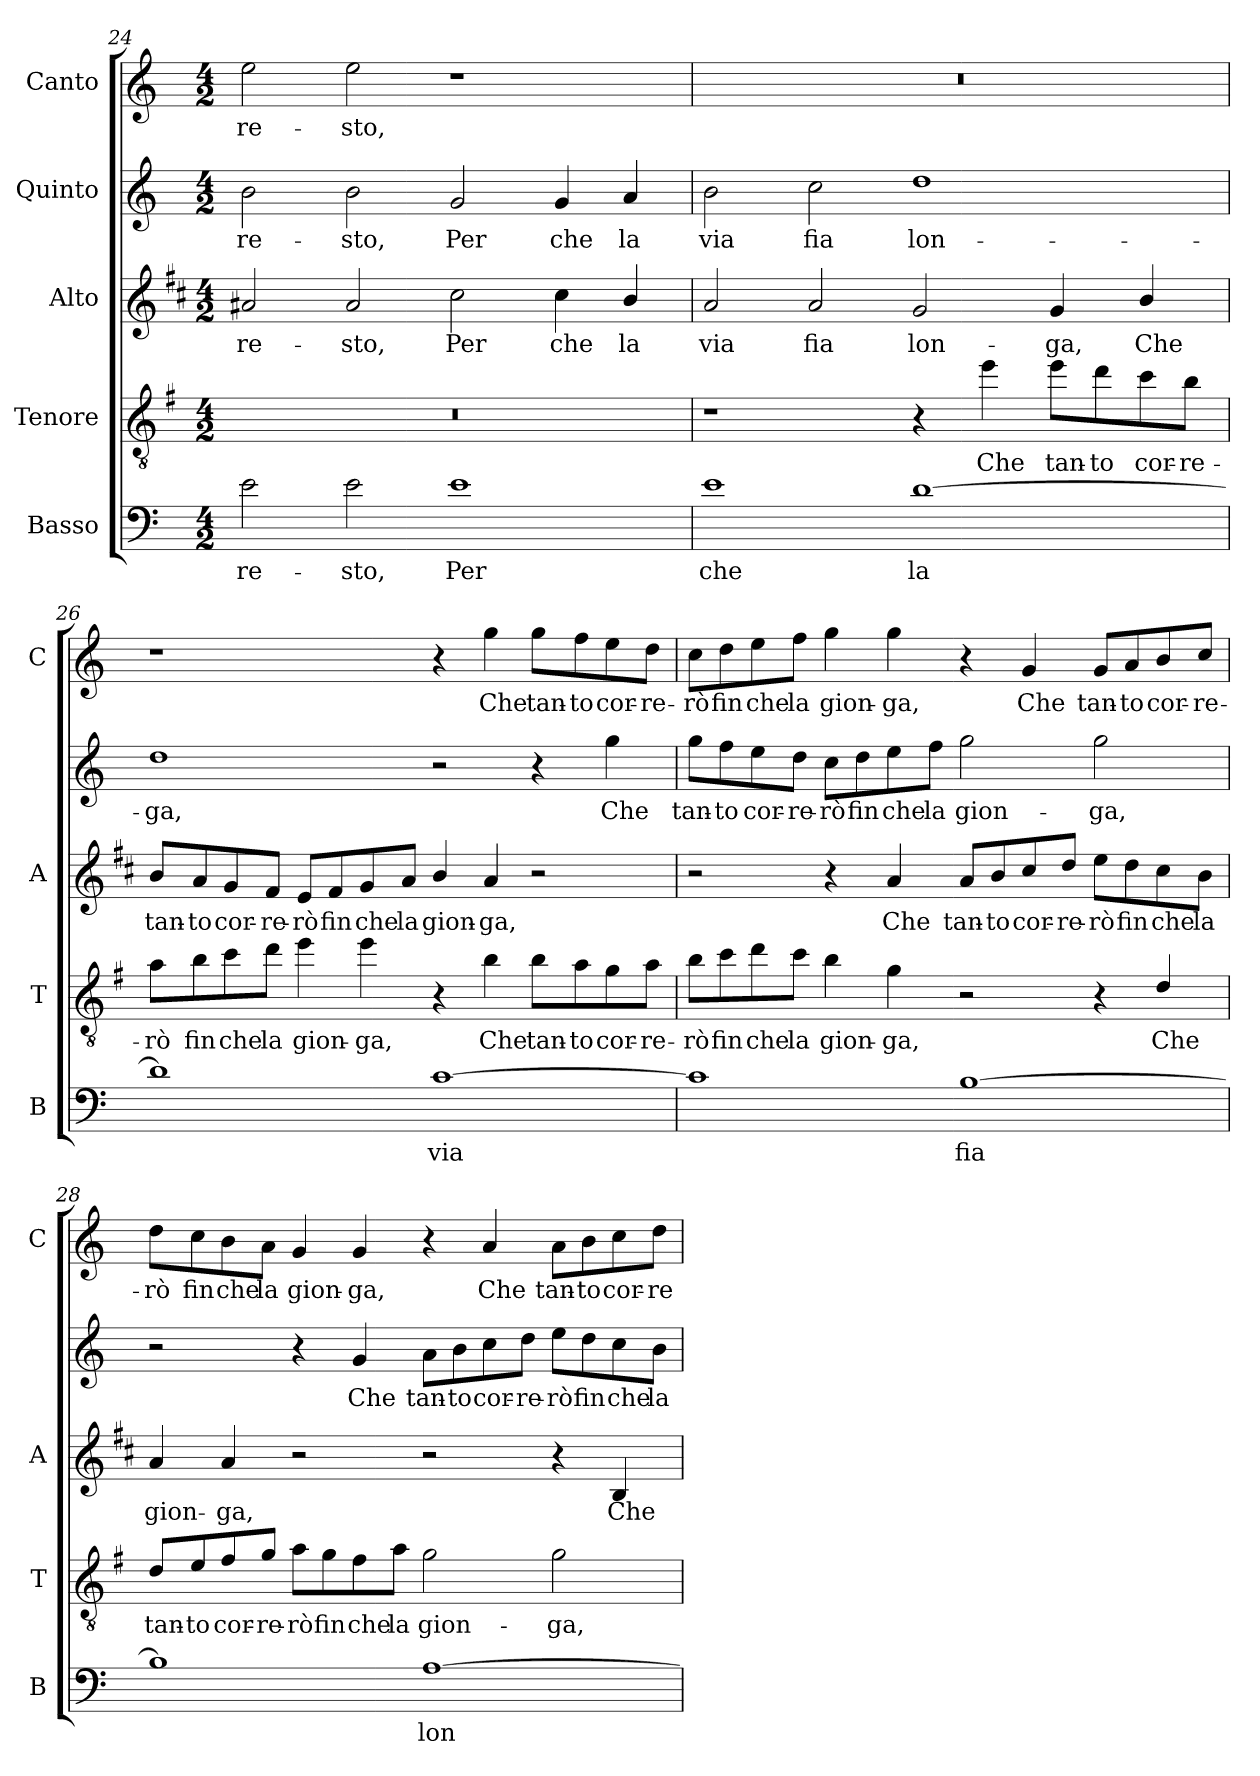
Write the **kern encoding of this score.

**kern	**text	**kern	**text	**kern	**text	**kern	**text	**kern	**text
*part5	*part5	*part4	*part4	*part3	*part3	*part2	*part2	*part1	*part1
*staff5	*staff5	*staff4	*staff4	*staff3	*staff3	*staff2	*staff2	*staff1	*staff1
*I"Basso	*	*I"Tenore	*	*I"Alto	*	*I"Quinto	*	*I"Canto	*
*I'B	*	*I'T	*	*I'A	*	*	*	*I'C	*
*clefF4	*	*clefGv2	*	*clefG2	*	*clefG2	*	*clefG2	*
*	*	*ITrd4c7	*	*ITrd1c2	*	*	*	*	*
*k[]	*	*k[]	*	*k[]	*	*k[]	*	*k[]	*
*C:	*	*C:	*	*C:	*	*C:	*	*C:	*
*M4/2	*	*M4/2	*	*M4/2	*	*M4/2	*	*M4/2	*
=24	=24	=24	=24	=24	=24	=24	=24	=24	=24
!	!LO:LY:b	!	!	!	!LO:LY:b	!	!LO:LY:b	!	!LO:LY:b
2e\	-re-	0r	.	2g#X/	-re-	2b\	-re-	2ee\	-re-
!	!LO:LY:b	!	!	!	!LO:LY:b	!	!LO:LY:b	!	!LO:LY:b
2e\	-sto,	.	.	2g#/	-sto,	2b\	-sto,	2ee\	-sto,
!	!LO:LY:b	!	!	!	!LO:LY:b	!	!LO:LY:b	!	!
1e	Per	.	.	2b\	Per	2g/	Per	1r	.
!	!	!	!	!	!LO:LY:b	!	!LO:LY:b	!	!
.	.	.	.	4b\	che	4g/	che	.	.
!	!	!	!	!	!LO:LY:b	!	!LO:LY:b	!	!
.	.	.	.	4a/	la	4a/	la	.	.
!!LO:LB:g=z
=25	=25	=25	=25	=25	=25	=25	=25	=25	=25
!	!LO:LY:b	!	!	!	!LO:LY:b	!	!LO:LY:b	!	!
1e	che	1r	.	2g/	via	2b\	via	0r	.
!	!	!	!	!	!LO:LY:b	!	!LO:LY:b	!	!
.	.	.	.	2g/	fia	2cc\	fia	.	.
!	!LO:LY:b	!	!	!	!LO:LY:b	!	!LO:LY:b	!	!
[1d	la	4r	.	2f/	lon-	1dd	lon-	.	.
!	!	!	!LO:LY:b	!	!	!	!	!	!
.	.	4a\	Che	.	.	.	.	.	.
!	!	!	!LO:LY:b	!	!LO:LY:b	!	!	!	!
.	.	8a\L	tan-	4f/	-ga,	.	.	.	.
!	!	!	!LO:LY:b	!	!	!	!	!	!
.	.	8g\	-to	.	.	.	.	.	.
!	!	!	!LO:LY:b	!	!LO:LY:b	!	!	!	!
.	.	8f\	cor-	4a/	Che	.	.	.	.
!	!	!	!LO:LY:b	!	!	!	!	!	!
.	.	8e\J	-re-	.	.	.	.	.	.
=26	=26	=26	=26	=26	=26	=26	=26	=26	=26
!	!	!	!LO:LY:b	!	!LO:LY:b	!	!LO:LY:b	!	!
1d]	.	8d\L	-rò	8a/L	tan-	1dd	-ga,	1r	.
!	!	!	!LO:LY:b	!	!LO:LY:b	!	!	!	!
.	.	8e\	fin	8g/	-to	.	.	.	.
!	!	!	!LO:LY:b	!	!LO:LY:b	!	!	!	!
.	.	8f\	che	8f/	cor-	.	.	.	.
!	!	!	!LO:LY:b	!	!LO:LY:b	!	!	!	!
.	.	8g\J	la	8e/J	-re-	.	.	.	.
!	!	!	!LO:LY:b	!	!LO:LY:b	!	!	!	!
.	.	4a\	gion-	8d/L	-rò	.	.	.	.
!	!	!	!	!	!LO:LY:b	!	!	!	!
.	.	.	.	8e/	fin	.	.	.	.
!	!	!	!LO:LY:b	!	!LO:LY:b	!	!	!	!
.	.	4a\	-ga,	8f/	che	.	.	.	.
!	!	!	!	!	!LO:LY:b	!	!	!	!
.	.	.	.	8g/J	la	.	.	.	.
!	!LO:LY:b	!	!	!	!LO:LY:b	!	!	!	!
[1c	via	4r	.	4a/	gion-	2r	.	4r	.
!	!	!	!LO:LY:b	!	!LO:LY:b	!	!	!	!LO:LY:b
.	.	4e\	Che	4g/	-ga,	.	.	4gg\	Che
!	!	!	!LO:LY:b	!	!	!	!	!	!LO:LY:b
.	.	8e\L	tan-	2r	.	4r	.	8gg\L	tan-
!	!	!	!LO:LY:b	!	!	!	!	!	!LO:LY:b
.	.	8d\	-to	.	.	.	.	8ff\	-to
!	!	!	!LO:LY:b	!	!	!	!LO:LY:b	!	!LO:LY:b
.	.	8c\	cor-	.	.	4gg\	Che	8ee\	cor-
!	!	!	!LO:LY:b	!	!	!	!	!	!LO:LY:b
.	.	8d\J	-re-	.	.	.	.	8dd\J	-re-
!!LO:PB:g=z
=27	=27	=27	=27	=27	=27	=27	=27	=27	=27
!	!	!	!LO:LY:b	!	!	!	!LO:LY:b	!	!LO:LY:b
1c]	.	8e\L	-rò	2r	.	8gg\L	tan-	8cc\L	-rò
!	!	!	!LO:LY:b	!	!	!	!LO:LY:b	!	!LO:LY:b
.	.	8f\	fin	.	.	8ff\	-to	8dd\	fin
!	!	!	!LO:LY:b	!	!	!	!LO:LY:b	!	!LO:LY:b
.	.	8g\	che	.	.	8ee\	cor-	8ee\	che
!	!	!	!LO:LY:b	!	!	!	!LO:LY:b	!	!LO:LY:b
.	.	8f\J	la	.	.	8dd\J	-re-	8ff\J	la
!	!	!	!LO:LY:b	!	!	!	!LO:LY:b	!	!LO:LY:b
.	.	4e\	gion-	4r	.	8cc\L	-rò	4gg\	gion-
!	!	!	!	!	!	!	!LO:LY:b	!	!
.	.	.	.	.	.	8dd\	fin	.	.
!	!	!	!LO:LY:b	!	!LO:LY:b	!	!LO:LY:b	!	!LO:LY:b
.	.	4c\	-ga,	4g/	Che	8ee\	che	4gg\	-ga,
!	!	!	!	!	!	!	!LO:LY:b	!	!
.	.	.	.	.	.	8ff\J	la	.	.
!	!LO:LY:b	!	!	!	!LO:LY:b	!	!LO:LY:b	!	!
[1B	fia	2r	.	8g/L	tan-	2gg\	gion-	4r	.
!	!	!	!	!	!LO:LY:b	!	!	!	!
.	.	.	.	8a/	-to	.	.	.	.
!	!	!	!	!	!LO:LY:b	!	!	!	!LO:LY:b
.	.	.	.	8b/	cor-	.	.	4g/	Che
!	!	!	!	!	!LO:LY:b	!	!	!	!
.	.	.	.	8cc/J	-re-	.	.	.	.
!	!	!	!	!	!LO:LY:b	!	!LO:LY:b	!	!LO:LY:b
.	.	4r	.	8dd\L	-rò	2gg\	-ga,	8g/L	tan-
!	!	!	!	!	!LO:LY:b	!	!	!	!LO:LY:b
.	.	.	.	8cc\	fin	.	.	8a/	-to
!	!	!	!LO:LY:b	!	!LO:LY:b	!	!	!	!LO:LY:b
.	.	4G/	Che	8b\	che	.	.	8b/	cor-
!	!	!	!	!	!LO:LY:b	!	!	!	!LO:LY:b
.	.	.	.	8a\J	la	.	.	8cc/J	-re-
=28	=28	=28	=28	=28	=28	=28	=28	=28	=28
!	!	!	!LO:LY:b	!	!LO:LY:b	!	!	!	!LO:LY:b
1B]	.	8G/L	tan-	4g/	gion-	2r	.	8dd\L	-rò
!	!	!	!LO:LY:b	!	!	!	!	!	!LO:LY:b
.	.	8A/	-to	.	.	.	.	8cc\	fin
!	!	!	!LO:LY:b	!	!LO:LY:b	!	!	!	!LO:LY:b
.	.	8B/	cor-	4g/	-ga,	.	.	8b\	che
!	!	!	!LO:LY:b	!	!	!	!	!	!LO:LY:b
.	.	8c/J	-re-	.	.	.	.	8a\J	la
!	!	!	!LO:LY:b	!	!	!	!	!	!LO:LY:b
.	.	8d\L	-rò	2r	.	4r	.	4g/	gion-
!	!	!	!LO:LY:b	!	!	!	!	!	!
.	.	8c\	fin	.	.	.	.	.	.
!	!	!	!LO:LY:b	!	!	!	!LO:LY:b	!	!LO:LY:b
.	.	8B\	che	.	.	4g/	Che	4g/	-ga,
!	!	!	!LO:LY:b	!	!	!	!	!	!
.	.	8d\J	la	.	.	.	.	.	.
!	!LO:LY:b	!	!LO:LY:b	!	!	!	!LO:LY:b	!	!
[1A	lon-	2c\	gion-	2r	.	8a\L	tan-	4r	.
!	!	!	!	!	!	!	!LO:LY:b	!	!
.	.	.	.	.	.	8b\	-to	.	.
!	!	!	!	!	!	!	!LO:LY:b	!	!LO:LY:b
.	.	.	.	.	.	8cc\	cor-	4a/	Che
!	!	!	!	!	!	!	!LO:LY:b	!	!
.	.	.	.	.	.	8dd\J	-re-	.	.
!	!	!	!LO:LY:b	!	!	!	!LO:LY:b	!	!LO:LY:b
.	.	2c\	-ga,	4r	.	8ee\L	-rò	8a\L	tan-
!	!	!	!	!	!	!	!LO:LY:b	!	!LO:LY:b
.	.	.	.	.	.	8dd\	fin	8b\	-to
!	!	!	!	!	!LO:LY:b	!	!LO:LY:b	!	!LO:LY:b
.	.	.	.	4A/	Che	8cc\	che	8cc\	cor-
!	!	!	!	!	!	!	!LO:LY:b	!	!LO:LY:b
.	.	.	.	.	.	8b\J	la	8dd\J	-re-
=	=	=	=	=	=	=	=	=	=
*-	*-	*-	*-	*-	*-	*-	*-	*-	*-
